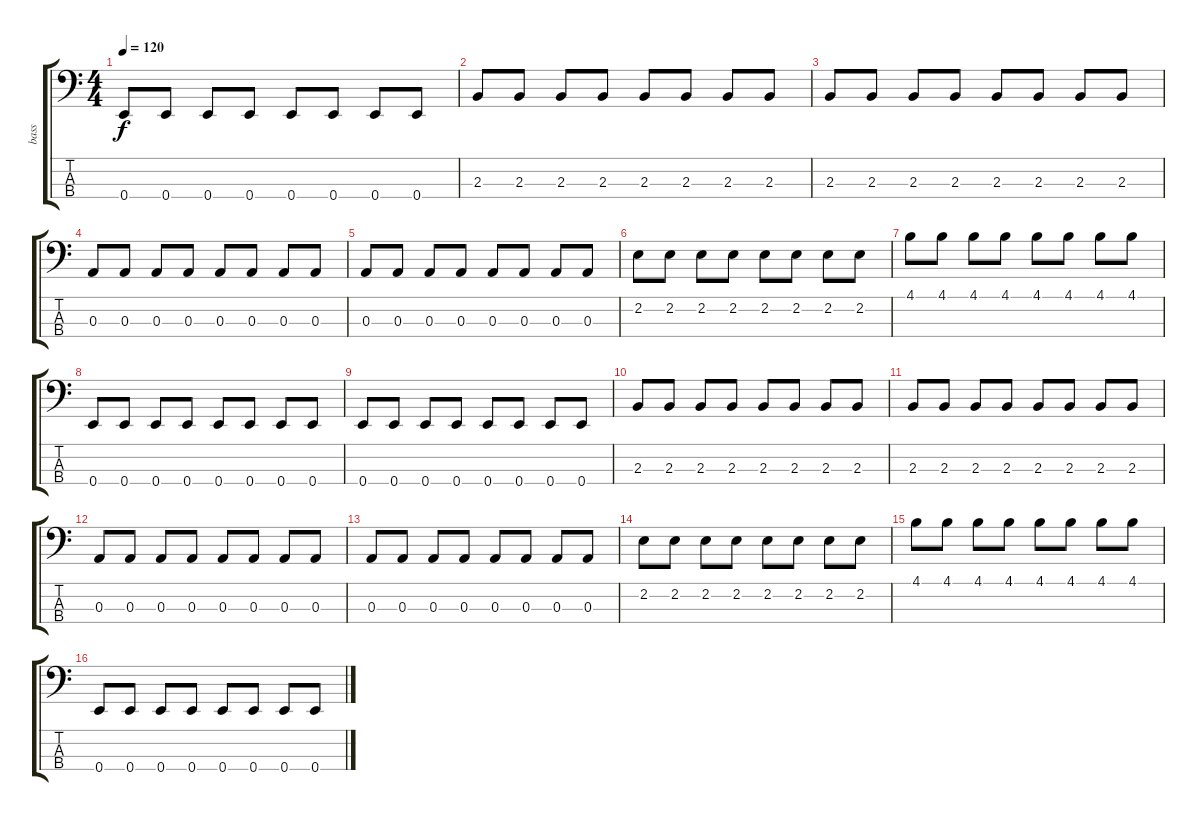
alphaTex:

\track ("bass" "bass") {instrument electricbassfinger}
\staff {score tabs}
\tuning (G2 D2 A1 E1) {hide}
\ts (4 4)
\tempo 120
\clef f4
\ks c
0.4.8{dy f} 0.4.8 0.4.8 0.4.8 0.4.8 0.4.8 0.4.8 0.4.8 |
2.3.8 2.3.8 2.3.8 2.3.8 2.3.8 2.3.8 2.3.8 2.3.8 |
2.3.8 2.3.8 2.3.8 2.3.8 2.3.8 2.3.8 2.3.8 2.3.8 |
0.3.8 0.3.8 0.3.8 0.3.8 0.3.8 0.3.8 0.3.8 0.3.8 |
0.3.8 0.3.8 0.3.8 0.3.8 0.3.8 0.3.8 0.3.8 0.3.8 |
2.2.8 2.2.8 2.2.8 2.2.8 2.2.8 2.2.8 2.2.8 2.2.8 |
4.1.8 4.1.8 4.1.8 4.1.8 4.1.8 4.1.8 4.1.8 4.1.8 |
0.4.8 0.4.8 0.4.8 0.4.8 0.4.8 0.4.8 0.4.8 0.4.8 |
0.4.8 0.4.8 0.4.8 0.4.8 0.4.8 0.4.8 0.4.8 0.4.8 |
2.3.8 2.3.8 2.3.8 2.3.8 2.3.8 2.3.8 2.3.8 2.3.8 |
2.3.8 2.3.8 2.3.8 2.3.8 2.3.8 2.3.8 2.3.8 2.3.8 |
0.3.8 0.3.8 0.3.8 0.3.8 0.3.8 0.3.8 0.3.8 0.3.8 |
0.3.8 0.3.8 0.3.8 0.3.8 0.3.8 0.3.8 0.3.8 0.3.8 |
2.2.8 2.2.8 2.2.8 2.2.8 2.2.8 2.2.8 2.2.8 2.2.8 |
4.1.8 4.1.8 4.1.8 4.1.8 4.1.8 4.1.8 4.1.8 4.1.8 |
0.4.8 0.4.8 0.4.8 0.4.8 0.4.8 0.4.8 0.4.8 0.4.8
